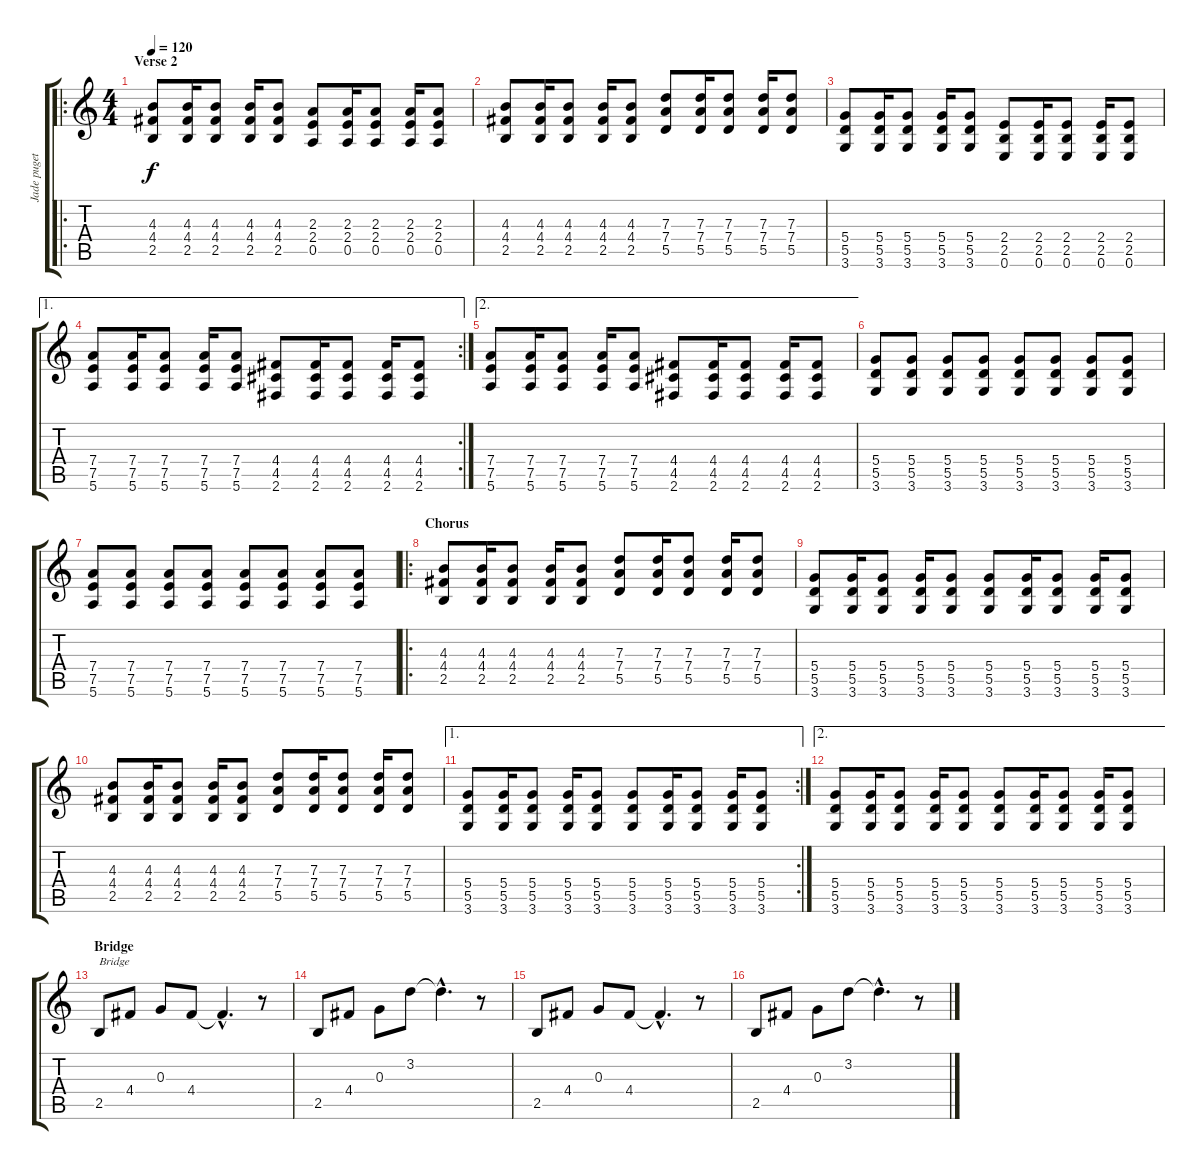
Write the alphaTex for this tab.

\track ("Jade puget" "Jade puget") {instrument distortionguitar}
\staff {score tabs}
\tuning (E4 B3 G3 D3 A2 E2) {hide}
\ro
\ts (4 4)
\section ("" "Verse 2")
\tempo 120
\clef g2
\ks c
(4.3 4.4 2.5).8{dy f} (4.3 4.4 2.5).16 (4.3 4.4 2.5).8 (4.3 4.4 2.5).16 (4.3 4.4 2.5).8 (2.3 2.4 0.5).8 (2.3 2.4 0.5).16 (2.3 2.4 0.5).8 (2.3 2.4 0.5).16 (2.3 2.4 0.5).8 |
(4.3 4.4 2.5).8 (4.3 4.4 2.5).16 (4.3 4.4 2.5).8 (4.3 4.4 2.5).16 (4.3 4.4 2.5).8 (7.3 7.4 5.5).8 (7.3 7.4 5.5).16 (7.3 7.4 5.5).8 (7.3 7.4 5.5).16 (7.3 7.4 5.5).8 |
(5.4 5.5 3.6).8 (5.4 5.5 3.6).16 (5.4 5.5 3.6).8 (5.4 5.5 3.6).16 (5.4 5.5 3.6).8 (2.4 2.5 0.6).8 (2.4 2.5 0.6).16 (2.4 2.5 0.6).8 (2.4 2.5 0.6).16 (2.4 2.5 0.6).8 |
\ae 1
\rc 2
(7.4 7.5 5.6).8 (7.4 7.5 5.6).16 (7.4 7.5 5.6).8 (7.4 7.5 5.6).16 (7.4 7.5 5.6).8 (4.4 4.5 2.6).8 (4.4 4.5 2.6).16 (4.4 4.5 2.6).8 (4.4 4.5 2.6).16 (4.4 4.5 2.6).8 |
\ae 2
(7.4 7.5 5.6).8 (7.4 7.5 5.6).16 (7.4 7.5 5.6).8 (7.4 7.5 5.6).16 (7.4 7.5 5.6).8 (4.4 4.5 2.6).8 (4.4 4.5 2.6).16 (4.4 4.5 2.6).8 (4.4 4.5 2.6).16 (4.4 4.5 2.6).8 |
(5.4 5.5 3.6).8 (5.4 5.5 3.6).8{instrument electricguitarmuted} (5.4 5.5 3.6).8 (5.4 5.5 3.6).8 (5.4 5.5 3.6).8 (5.4 5.5 3.6).8 (5.4 5.5 3.6).8 (5.4 5.5 3.6).8 |
(7.4 7.5 5.6).8{instrument distortionguitar} (7.4 7.5 5.6).8 (7.4 7.5 5.6).8 (7.4 7.5 5.6).8 (7.4 7.5 5.6).8 (7.4 7.5 5.6).8 (7.4 7.5 5.6).8 (7.4 7.5 5.6).8 |
\ro
\section ("" "Chorus")
(4.3 4.4 2.5).8 (4.3 4.4 2.5).16 (4.3 4.4 2.5).8 (4.3 4.4 2.5).16 (4.3 4.4 2.5).8 (7.3 7.4 5.5).8 (7.3 7.4 5.5).16 (7.3 7.4 5.5).8 (7.3 7.4 5.5).16 (7.3 7.4 5.5).8 |
(5.4 5.5 3.6).8 (5.4 5.5 3.6).16 (5.4 5.5 3.6).8 (5.4 5.5 3.6).16 (5.4 5.5 3.6).8 (5.4 5.5 3.6).8 (5.4 5.5 3.6).16 (5.4 5.5 3.6).8 (5.4 5.5 3.6).16 (5.4 5.5 3.6).8 |
(4.3 4.4 2.5).8 (4.3 4.4 2.5).16 (4.3 4.4 2.5).8 (4.3 4.4 2.5).16 (4.3 4.4 2.5).8 (7.3 7.4 5.5).8 (7.3 7.4 5.5).16 (7.3 7.4 5.5).8 (7.3 7.4 5.5).16 (7.3 7.4 5.5).8 |
\ae 1
\rc 2
(5.4 5.5 3.6).8 (5.4 5.5 3.6).16 (5.4 5.5 3.6).8 (5.4 5.5 3.6).16 (5.4 5.5 3.6).8 (5.4 5.5 3.6).8 (5.4 5.5 3.6).16 (5.4 5.5 3.6).8 (5.4 5.5 3.6).16 (5.4 5.5 3.6).8 |
\ae 2
(5.4 5.5 3.6).8 (5.4 5.5 3.6).16 (5.4 5.5 3.6).8 (5.4 5.5 3.6).16 (5.4 5.5 3.6).8 (5.4 5.5 3.6).8 (5.4 5.5 3.6).16 (5.4 5.5 3.6).8 (5.4 5.5 3.6).16 (5.4 5.5 3.6).8 |
\section ("" "Bridge")
2.5.8{txt "Bridge" instrument electricguitarclean} 4.4.8 0.3.8 4.4.8 4.4{hac t}.4{d} r.8 |
2.5.8{instrument electricguitarclean} 4.4.8 0.3.8 3.2.8 3.2{hac t}.4{d} r.8 |
2.5.8{instrument electricguitarclean} 4.4.8 0.3.8 4.4.8 4.4{hac t}.4{d} r.8 |
2.5.8{instrument electricguitarclean} 4.4.8 0.3.8 3.2.8 3.2{hac t}.4{d} r.8
